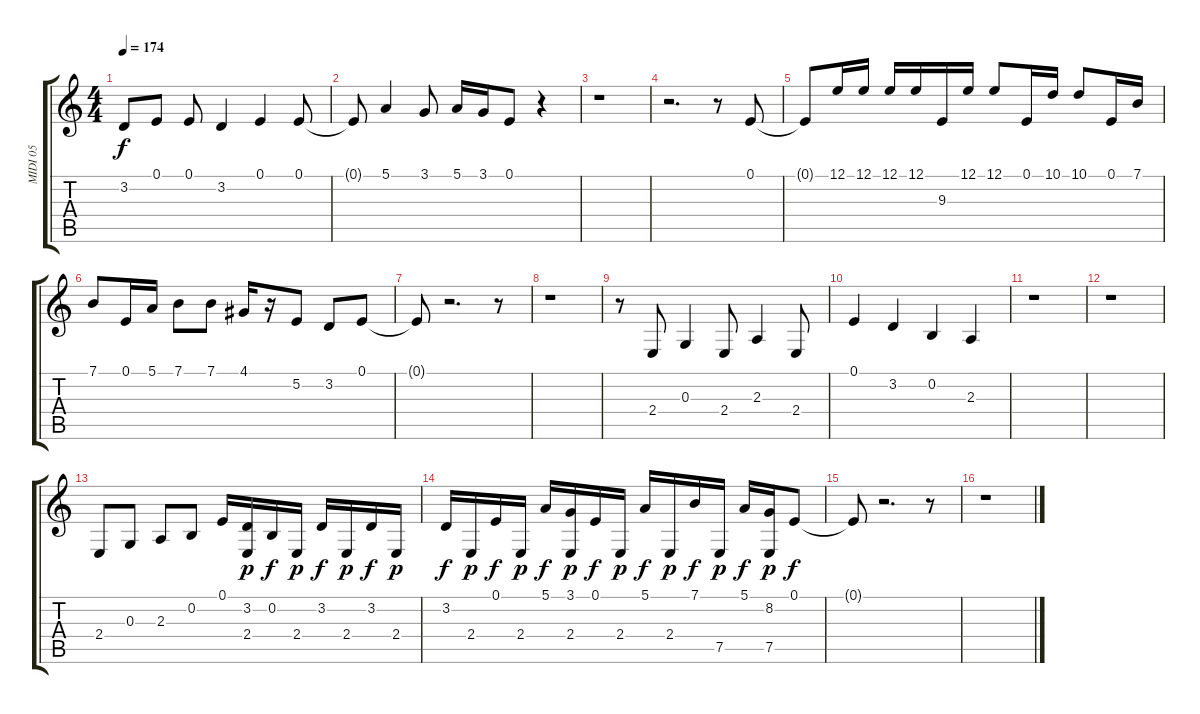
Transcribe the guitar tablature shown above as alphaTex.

\track ("MIDI 05" "MIDI 05") {instrument shamisen}
\staff {score tabs}
\tuning (E4 B3 G3 D3 A2 E2) {hide}
\ts (4 4)
\tempo 174
\clef g2
\ks c
3.2{t}.8{dy f} 0.1.8 0.1.8 3.2.4 0.1.4 0.1.8 |
0.1{t}.8 5.1.4 3.1.8 5.1.16 3.1.16 0.1.8 r.4 |
r.1 |
r.2{d} r.8 0.1.8 |
0.1{t}.8 12.1.16 12.1.16 12.1.16 12.1.16 9.3.16 12.1.16 12.1.8 0.1.16 10.1.16 10.1.8 0.1.16 7.1.16 |
7.1.8 0.1.16 5.1.16 7.1.8 7.1.8 4.1.16 r.16 5.2.8 3.2.8 0.1.8 |
0.1{t}.8 r.2{d} r.8 |
r.1 |
r.8 2.4.8 0.3.4 2.4.8 2.3.4 2.4.8 |
0.1.4 3.2.4 0.2.4 2.3.4 |
r.1 |
r.1 |
2.4.8 0.3.8 2.3.8 0.2.8 0.1.16 (3.2 2.4).16{dy p} 0.2.16{dy f} 2.4.16{dy p} 3.2.16{dy f} 2.4.16{dy p} 3.2.16{dy f} 2.4.16{dy p} |
3.2.16{dy f} 2.4.16{dy p} 0.1.16{dy f} 2.4.16{dy p} 5.1.16{dy f} (3.1 2.4).16{dy p} 0.1.16{dy f} 2.4.16{dy p} 5.1.16{dy f} 2.4.16{dy p} 7.1.16{dy f} 7.5.16{dy p} 5.1.16{dy f} (8.2 7.5).16{dy p} 0.1.8{dy f} |
0.1{t}.8 r.2{d} r.8 |
r.1
